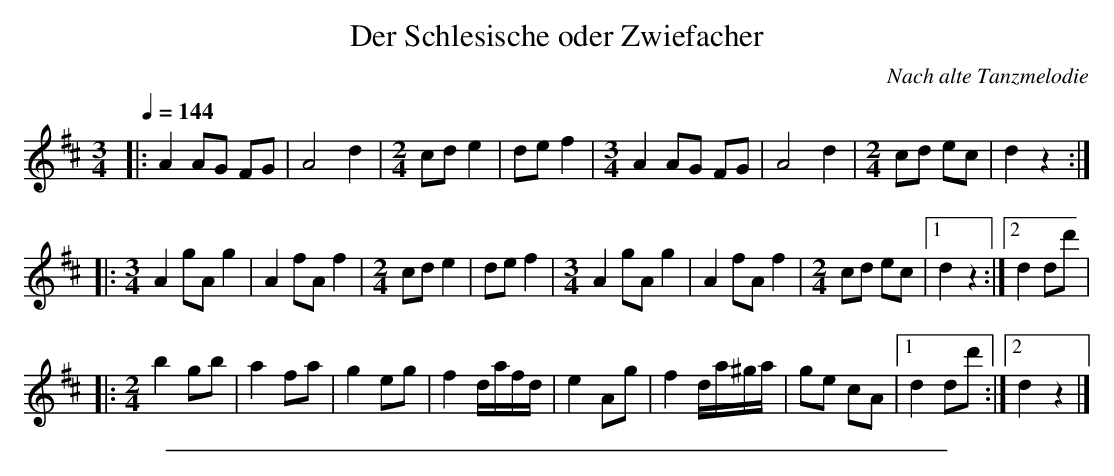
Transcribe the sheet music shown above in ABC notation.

X:1
T: Der Schlesische oder Zwiefacher
C:Nach alte Tanzmelodie
M:3/4
L:1/4
Q:1/4=144
K:D
|:         A A/G/ F/G/ | A2 d | [M:2/4]c/d/ e | d/e/ f | [M:3/4]A A/G/ F/G/ | A2 d | [M:2/4]c/d/ e/c/ | dz :|
|: [M:3/4] A g/A/ g | A f/A/ f | [M:2/4] c/d/ e | d/e/ f | [M:3/4] A g/A/ g | A f/A/ f | [M:2/4] c/d/ e/c/ |1 dz :|2 d d/d'/ |
|: [M:2/4] b g/b/ | a f/a/ | g e/g/ | f d//a//f//d// | e A/g/ | f d//a/4^g//a// | g/e/ c/A/ |1 d d/d'/ :|2 dz |]
